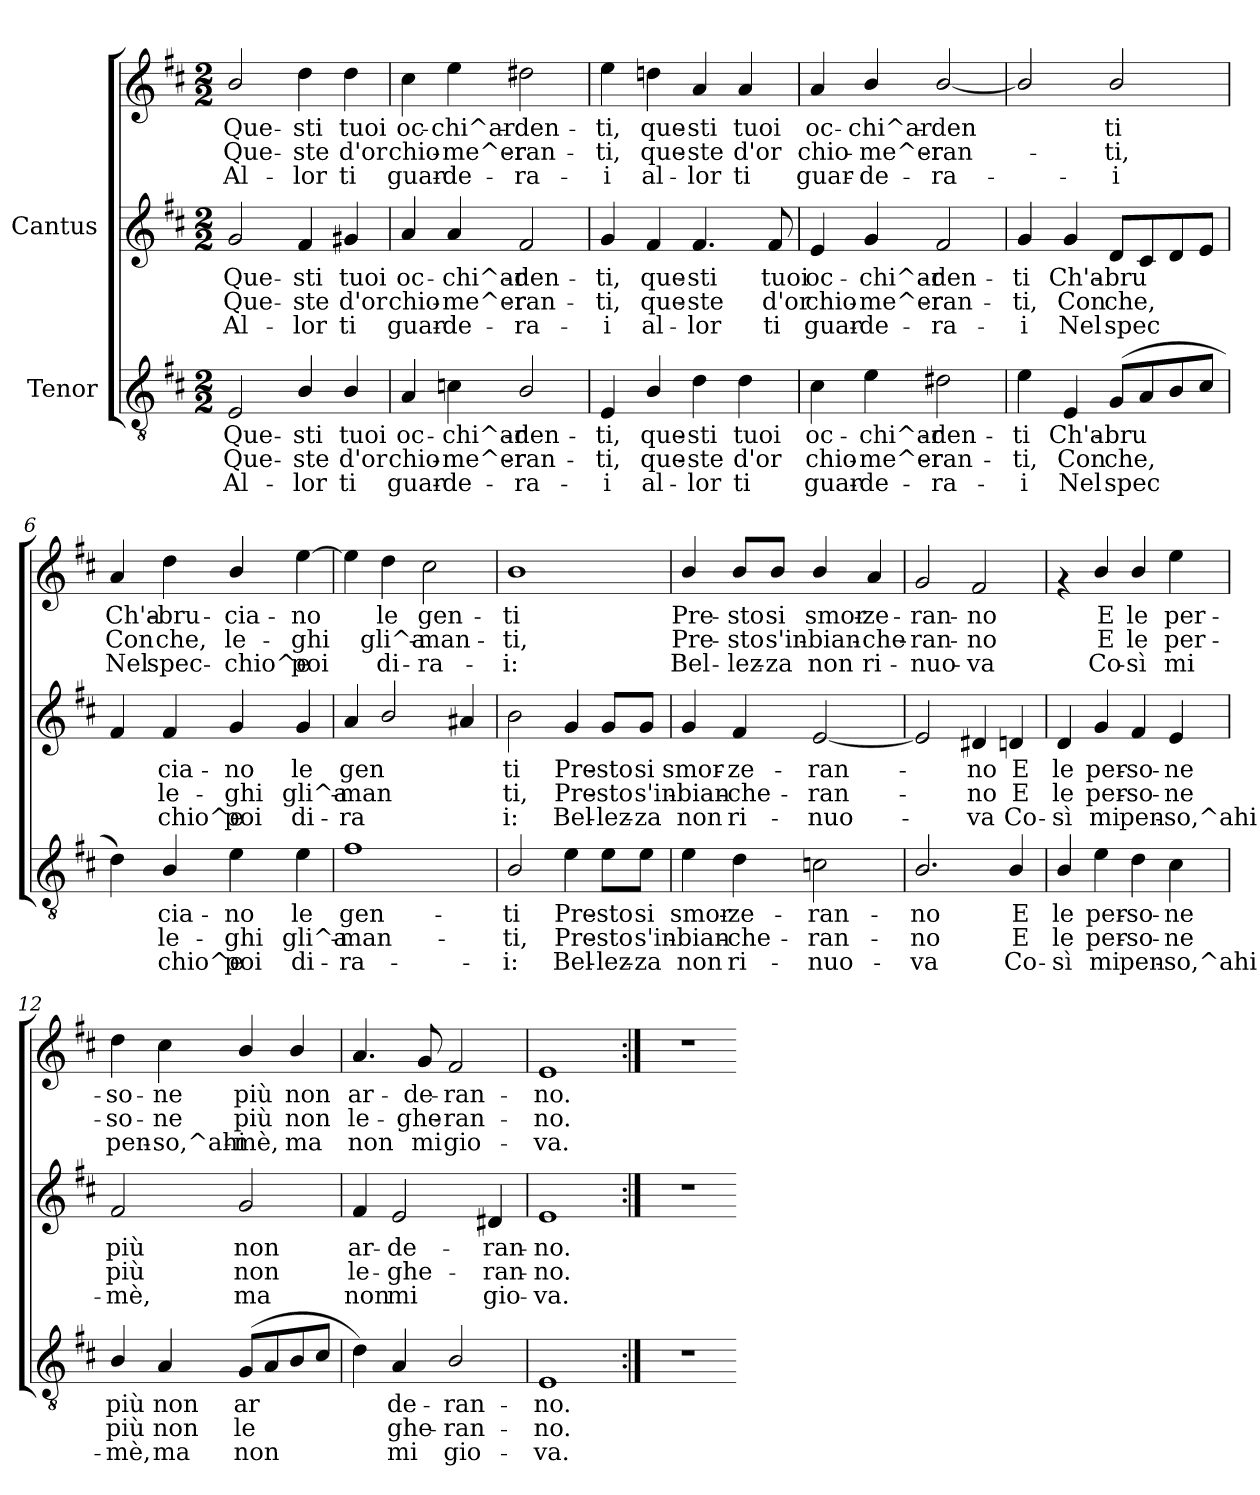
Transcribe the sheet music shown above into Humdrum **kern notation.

**kern	**text	**text	**text	**kern	**text	**text	**text	**kern	**text	**text	**text
*part2	*part2	*part2	*part2	*part1	*part1	*part1	*part1	*part1	*part1	*part1	*part1
*staff3	*staff3	*staff3	*staff3	*staff2	*staff2	*staff2	*staff2	*staff1	*staff1	*staff1	*staff1
*I"Tenor	*	*	*	*I"Cantus	*	*	*	*	*	*	*
!!LO:PB:g=z
*stria5	*	*	*	*stria5	*	*	*	*stria5	*	*	*
*clefGv2	*	*	*	*clefG2	*	*	*	*clefG2	*	*	*
*k[f#c#]	*	*	*	*k[f#c#]	*	*	*	*k[f#c#]	*	*	*
*D:	*	*	*	*D:	*	*	*	*D:	*	*	*
*M2/2	*	*	*	*M2/2	*	*	*	*M2/2	*	*	*
*MM168	*	*	*	*MM168	*	*	*	*MM168	*	*	*
=1	=1	=1	=1	=1	=1	=1	=1	=1	=1	=1	=1
!	!LO:LY:b:cj	!LO:LY:b:cj	!LO:LY:b:cj	!	!LO:LY:b:cj	!LO:LY:b:cj	!LO:LY:b:cj	!	!LO:LY:b:cj	!LO:LY:b:cj	!LO:LY:b:cj
2E/	Que-	-Que-	-Al-	2g/	Que-	-Que-	-Al-	2b/	Que-	-Que-	-Al-
!	!LO:LY:b:cj	!LO:LY:b:cj	!LO:LY:b:cj	!	!LO:LY:b:cj	!LO:LY:b:cj	!LO:LY:b:cj	!	!LO:LY:b:cj	!LO:LY:b:cj	!LO:LY:b:cj
4B/	-sti	ste	lor	4f#/	-sti	ste	lor	4dd\	-sti	ste	lor
!	!LO:LY:b:cj	!LO:LY:b:cj	!LO:LY:b:cj	!	!LO:LY:b:cj	!LO:LY:b:cj	!LO:LY:b:cj	!	!LO:LY:b:cj	!LO:LY:b:cj	!LO:LY:b:cj
4B/	tuoi	d'or	ti	4g#X/	tuoi	d'or	ti	4dd\	tuoi	d'or	ti
=2	=2	=2	=2	=2	=2	=2	=2	=2	=2	=2	=2
!	!LO:LY:b:cj	!LO:LY:b:cj	!LO:LY:b:cj	!	!LO:LY:b:cj	!LO:LY:b:cj	!LO:LY:b:cj	!	!LO:LY:b:cj	!LO:LY:b:cj	!LO:LY:b:cj
4A/	oc-	-chio-	-guar-	4a/	-oc-	-chio-	-guar-	4cc#\	oc-	-chio-	-guar-
!	!LO:LY:b:cj	!LO:LY:b:cj	!LO:LY:b:cj	!	!LO:LY:b:cj	!LO:LY:b:cj	!LO:LY:b:cj	!	!LO:LY:b:cj	!LO:LY:b:cj	!LO:LY:b:cj
4cn\	-chi^ar-	-me^er-	-de-	4a/	-chi^ar-	-me^er-	-de-	4ee\	-chi^ar-	-me^er-	-de-
!	!LO:LY:b:cj	!LO:LY:b:cj	!LO:LY:b:cj	!	!LO:LY:b:cj	!LO:LY:b:cj	!LO:LY:b:cj	!	!LO:LY:b:cj	!LO:LY:b:cj	!LO:LY:b:cj
2B/	-den-	-ran-	-ra-	2f#/	-den-	-ran-	-ra-	2dd#X\	-den-	-ran-	-ra-
=3	=3	=3	=3	=3	=3	=3	=3	=3	=3	=3	=3
!	!LO:LY:b:cj	!LO:LY:b:cj	!LO:LY:b:cj	!	!LO:LY:b:cj	!LO:LY:b:cj	!LO:LY:b:cj	!	!LO:LY:b:cj	!LO:LY:b:cj	!LO:LY:b:cj
4E/	-ti,	ti,	i	4g/	ti,	ti,	i	4ee\	-ti,	ti,	i
!	!LO:LY:b:cj	!LO:LY:b:cj	!LO:LY:b:cj	!	!LO:LY:b:cj	!LO:LY:b:cj	!LO:LY:b:cj	!	!LO:LY:b:cj	!LO:LY:b:cj	!LO:LY:b:cj
4B/	que-	-que-	-al-	4f#/	que-	-que-	-al-	4ddn\	que-	-que-	-al-
!	!LO:LY:b:cj	!LO:LY:b:cj	!LO:LY:b:cj	!	!LO:LY:b:cj	!LO:LY:b:cj	!LO:LY:b:cj	!	!LO:LY:b:cj	!LO:LY:b:cj	!LO:LY:b:cj
4d\	-sti	ste	lor	4.f#/	-sti	ste	lor	4a/	-sti	ste	lor
!	!LO:LY:b:cj	!LO:LY:b:cj	!LO:LY:b:cj	!	!	!	!	!	!LO:LY:b:cj	!LO:LY:b:cj	!LO:LY:b:cj
4d\	tuoi	d'or	ti	.	.	.	.	4a/	tuoi	d'or	ti
!	!	!	!	!	!LO:LY:b:cj	!LO:LY:b:cj	!LO:LY:b:cj	!	!	!	!
.	.	.	.	8f#/	tuoi	d'or	ti	.	.	.	.
=4	=4	=4	=4	=4	=4	=4	=4	=4	=4	=4	=4
!	!LO:LY:b:cj	!LO:LY:b:cj	!LO:LY:b:cj	!	!LO:LY:b:cj	!LO:LY:b:cj	!LO:LY:b:cj	!	!LO:LY:b:cj	!LO:LY:b:cj	!LO:LY:b:cj
4c#\	oc-	-chio-	-guar-	4e/	-oc-	-chio-	-guar-	4a/	oc-	-chio-	-guar-
!	!LO:LY:b:cj	!LO:LY:b:cj	!LO:LY:b:cj	!	!LO:LY:b:cj	!LO:LY:b:cj	!LO:LY:b:cj	!	!LO:LY:b:cj	!LO:LY:b:cj	!LO:LY:b:cj
4e\	-chi^ar-	-me^er-	-de-	4g/	-chi^ar-	-me^er-	-de-	4b/	-chi^ar-	-me^er-	-de-
!	!LO:LY:b:cj	!LO:LY:b:cj	!LO:LY:b:cj	!	!LO:LY:b:cj	!LO:LY:b:cj	!LO:LY:b:cj	!	!LO:LY:b:cj	!LO:LY:b:cj	!LO:LY:b:cj
2d#X\	-den-	-ran-	-ra-	2f#/	-den-	-ran-	-ra-	[<2b/	-den-	-ran-	-ra-
!!LO:LB:g=z
=5	=5	=5	=5	=5	=5	=5	=5	=5	=5	=5	=5
!	!LO:LY:b:cj	!LO:LY:b:cj	!LO:LY:b:cj	!	!LO:LY:b:cj	!LO:LY:b:cj	!LO:LY:b:cj	!	!LO:LY:b:cj	!LO:LY:b:cj	!LO:LY:b:cj
4e\	-ti	ti,	i	4g/	ti	ti,	i	2b/]	-	.	.
!	!LO:LY:b:cj	!LO:LY:b:cj	!LO:LY:b:cj	!	!LO:LY:b:cj	!LO:LY:b:cj	!LO:LY:b:cj	!	!	!	!
4E/	Ch'a-	-Con	Nel	4g/	Ch'a-	-Con	Nel	.	.	.	.
!	!LO:LY:b:cj	!LO:LY:b:cj	!LO:LY:b:cj	!	!LO:LY:b:cj	!LO:LY:b:cj	!LO:LY:b:cj	!	!LO:LY:b:cj	!LO:LY:b:cj	!LO:LY:b:cj
(<8G/L	bru-	-che,	spec-	8d/L	bru-	-che,	spec-	2b/	ti	ti,	i
!	!LO:LY:b:cj	!LO:LY:b:cj	!LO:LY:b:cj	!	!LO:LY:b:cj	!LO:LY:b:cj	!LO:LY:b:cj	!	!	!	!
8A/	--	-	-	8c#/	--	-	-	.	.	.	.
!	!LO:LY:b:cj	!LO:LY:b:cj	!LO:LY:b:cj	!	!LO:LY:b:cj	!LO:LY:b:cj	!LO:LY:b:cj	!	!	!	!
8B/	--	-	-	8d/	--	-	-	.	.	.	.
!	!LO:LY:b:cj	!LO:LY:b:cj	!LO:LY:b:cj	!	!LO:LY:b:cj	!LO:LY:b:cj	!LO:LY:b:cj	!	!	!	!
8c#/J	--	-	-	8e/J	--	-	-	.	.	.	.
=6	=6	=6	=6	=6	=6	=6	=6	=6	=6	=6	=6
!	!LO:LY:b:cj	!LO:LY:b:cj	!LO:LY:b:cj	!	!LO:LY:b:cj	!LO:LY:b:cj	!LO:LY:b:cj	!	!LO:LY:b:cj	!LO:LY:b:cj	!LO:LY:b:cj
4d\)	-	.	.	4f#/	.	.	.	4a/	-Ch'a-	-Con	Nel
!	!LO:LY:b:cj	!LO:LY:b:cj	!LO:LY:b:cj	!	!LO:LY:b:cj	!LO:LY:b:cj	!LO:LY:b:cj	!	!LO:LY:b:cj	!LO:LY:b:cj	!LO:LY:b:cj
4B/	cia-	-le-	-chio^e	4f#/	cia-	-le-	-chio^e	4dd\	bru-	-che,	spec-
!	!LO:LY:b:cj	!LO:LY:b:cj	!LO:LY:b:cj	!	!LO:LY:b:cj	!LO:LY:b:cj	!LO:LY:b:cj	!	!LO:LY:b:cj	!LO:LY:b:cj	!LO:LY:b:cj
4e\	no	ghi	poi	4g/	no	ghi	poi	4b/	-cia-	-le-	-chio^e
!	!LO:LY:b:cj	!LO:LY:b:cj	!LO:LY:b:cj	!	!LO:LY:b:cj	!LO:LY:b:cj	!LO:LY:b:cj	!	!LO:LY:b:cj	!LO:LY:b:cj	!LO:LY:b:cj
4e\	le	gli^a-	-di-	4g/	le	gli^a-	-di-	[>4ee\	no	ghi	poi
=7	=7	=7	=7	=7	=7	=7	=7	=7	=7	=7	=7
!	!LO:LY:b:cj	!LO:LY:b:cj	!LO:LY:b:cj	!	!LO:LY:b:cj	!LO:LY:b:cj	!LO:LY:b:cj	!	!LO:LY:b:cj	!LO:LY:b:cj	!LO:LY:b:cj
1f#	-gen-	-man-	-ra-	4a/	-gen-	-man-	-ra-	4ee\]	-	.	.
!	!	!	!	!	!LO:LY:b:cj	!LO:LY:b:cj	!LO:LY:b:cj	!	!LO:LY:b:cj	!LO:LY:b:cj	!LO:LY:b:cj
.	.	.	.	2b/	--	--	--	4dd\	le	gli^a-	-di-
!	!	!	!	!	!	!	!	!	!LO:LY:b:cj	!LO:LY:b:cj	!LO:LY:b:cj
.	.	.	.	.	.	.	.	2cc#\	-gen-	-man-	-ra-
!	!	!	!	!	!LO:LY:b:cj	!LO:LY:b:cj	!LO:LY:b:cj	!	!	!	!
.	.	.	.	4a#X/	--	--	--	.	.	.	.
=8	=8	=8	=8	=8	=8	=8	=8	=8	=8	=8	=8
!	!LO:LY:b:cj	!LO:LY:b:cj	!LO:LY:b:cj	!	!LO:LY:b:cj	!LO:LY:b:cj	!LO:LY:b:cj	!	!LO:LY:b:cj	!LO:LY:b:cj	!LO:LY:b:cj
2B/	-ti	ti,	i:	2b\	ti	ti,	i:	1b	-ti	ti,	i:
!	!LO:LY:b:cj	!LO:LY:b:cj	!LO:LY:b:cj	!	!LO:LY:b:cj	!LO:LY:b:cj	!LO:LY:b:cj	!	!	!	!
4e\	Pre-	-Pre-	-Bel-	4g/	Pre-	-Pre-	-Bel-	.	.	.	.
!	!LO:LY:b:cj	!LO:LY:b:cj	!LO:LY:b:cj	!	!LO:LY:b:cj	!LO:LY:b:cj	!LO:LY:b:cj	!	!	!	!
8e\L	-sto	sto	lez-	8g/L	-sto	sto	lez-	.	.	.	.
!	!LO:LY:b:cj	!LO:LY:b:cj	!LO:LY:b:cj	!	!LO:LY:b:cj	!LO:LY:b:cj	!LO:LY:b:cj	!	!	!	!
8e\J	-si	s'in-	-za	8g/J	-si	s'in-	-za	.	.	.	.
!!LO:LB:g=z
=9	=9	=9	=9	=9	=9	=9	=9	=9	=9	=9	=9
!	!LO:LY:b:cj	!LO:LY:b:cj	!LO:LY:b:cj	!	!LO:LY:b:cj	!LO:LY:b:cj	!LO:LY:b:cj	!	!LO:LY:b:cj	!LO:LY:b:cj	!LO:LY:b:cj
4e\	smor-	-bian-	-non	4g/	-smor-	-bian-	-non	4b/	Pre-	-Pre-	-Bel-
!	!LO:LY:b:cj	!LO:LY:b:cj	!LO:LY:b:cj	!	!LO:LY:b:cj	!LO:LY:b:cj	!LO:LY:b:cj	!	!LO:LY:b:cj	!LO:LY:b:cj	!LO:LY:b:cj
4d\	ze-	-che-	-ri-	4f#/	ze-	-che-	-ri-	8b/L	-sto	sto	lez-
!	!	!	!	!	!	!	!	!	!LO:LY:b:cj	!LO:LY:b:cj	!LO:LY:b:cj
.	.	.	.	.	.	.	.	8b/J	-si	s'in-	-za
!	!LO:LY:b:cj	!LO:LY:b:cj	!LO:LY:b:cj	!	!LO:LY:b:cj	!LO:LY:b:cj	!LO:LY:b:cj	!	!LO:LY:b:cj	!LO:LY:b:cj	!LO:LY:b:cj
2cn\	-ran-	-ran-	-nuo-	[<2e/	-ran-	-ran-	-nuo-	4b/	smor-	-bian-	-non
!	!	!	!	!	!	!	!	!	!LO:LY:b:cj	!LO:LY:b:cj	!LO:LY:b:cj
.	.	.	.	.	.	.	.	4a/	ze-	-che-	-ri-
=10	=10	=10	=10	=10	=10	=10	=10	=10	=10	=10	=10
!	!LO:LY:b:cj	!LO:LY:b:cj	!LO:LY:b:cj	!	!LO:LY:b:cj	!LO:LY:b:cj	!LO:LY:b:cj	!	!LO:LY:b:cj	!LO:LY:b:cj	!LO:LY:b:cj
2.B/	-no	no	va	2e/]	.	.	.	2g/	-ran-	-ran-	-nuo-
!	!	!	!	!	!LO:LY:b:cj	!LO:LY:b:cj	!LO:LY:b:cj	!	!LO:LY:b:cj	!LO:LY:b:cj	!LO:LY:b:cj
.	.	.	.	4d#X/	no	no	va	2f#/	-no	no	va
!	!LO:LY:b:cj	!LO:LY:b:cj	!LO:LY:b:cj	!	!LO:LY:b:cj	!LO:LY:b:cj	!LO:LY:b:cj	!	!	!	!
4B/	E	E	Co-	4dn/	E	E	Co-	.	.	.	.
=11	=11	=11	=11	=11	=11	=11	=11	=11	=11	=11	=11
!	!LO:LY:b:cj	!LO:LY:b:cj	!LO:LY:b:cj	!	!LO:LY:b:cj	!LO:LY:b:cj	!LO:LY:b:cj	!	!	!	!
4B/	-le	le	sì	4d/	le	le	sì	4rf	.	.	.
!	!LO:LY:b:cj	!LO:LY:b:cj	!LO:LY:b:cj	!	!LO:LY:b:cj	!LO:LY:b:cj	!LO:LY:b:cj	!	!LO:LY:b:cj	!LO:LY:b:cj	!LO:LY:b:cj
4e\	per-	-per-	-mi	4g/	per-	-per-	-mi	4b/	-E	E	Co-
!	!LO:LY:b:cj	!LO:LY:b:cj	!LO:LY:b:cj	!	!LO:LY:b:cj	!LO:LY:b:cj	!LO:LY:b:cj	!	!LO:LY:b:cj	!LO:LY:b:cj	!LO:LY:b:cj
4d\	so-	-so-	-pen-	4f#/	so-	-so-	-pen-	4b/	-le	le	sì
!	!LO:LY:b:cj	!LO:LY:b:cj	!LO:LY:b:cj	!	!LO:LY:b:cj	!LO:LY:b:cj	!LO:LY:b:cj	!	!LO:LY:b:cj	!LO:LY:b:cj	!LO:LY:b:cj
4c#\	-ne	ne	so,^ahi-	4e/	-ne	ne	so,^ahi-	4ee\	per-	-per-	-mi
=12	=12	=12	=12	=12	=12	=12	=12	=12	=12	=12	=12
!	!LO:LY:b:cj	!LO:LY:b:cj	!LO:LY:b:cj	!	!LO:LY:b:cj	!LO:LY:b:cj	!LO:LY:b:cj	!	!LO:LY:b:cj	!LO:LY:b:cj	!LO:LY:b:cj
4B/	-più	più	mè,	2f#/	più	più	mè,	4dd\	-so-	-so-	-pen-
!	!LO:LY:b:cj	!LO:LY:b:cj	!LO:LY:b:cj	!	!	!	!	!	!LO:LY:b:cj	!LO:LY:b:cj	!LO:LY:b:cj
4A/	non	non	ma	.	.	.	.	4cc#\	-ne	ne	so,^ahi-
!	!LO:LY:b:cj	!LO:LY:b:cj	!LO:LY:b:cj	!	!LO:LY:b:cj	!LO:LY:b:cj	!LO:LY:b:cj	!	!LO:LY:b:cj	!LO:LY:b:cj	!LO:LY:b:cj
(<8G/L	ar-	-le-	-non	2g/	non	non	ma	4b/	-più	più	mè,
!	!LO:LY:b:cj	!LO:LY:b:cj	!LO:LY:b:cj	!	!	!	!	!	!	!	!
8A/	-	--	-	.	.	.	.	.	.	.	.
!	!LO:LY:b:cj	!LO:LY:b:cj	!LO:LY:b:cj	!	!	!	!	!	!LO:LY:b:cj	!LO:LY:b:cj	!LO:LY:b:cj
8B/	-	--	-	.	.	.	.	4b/	non	non	ma
!	!LO:LY:b:cj	!LO:LY:b:cj	!LO:LY:b:cj	!	!	!	!	!	!	!	!
8c#/J	-	--	-	.	.	.	.	.	.	.	.
=13	=13	=13	=13	=13	=13	=13	=13	=13	=13	=13	=13
!	!LO:LY:b:cj	!LO:LY:b:cj	!LO:LY:b:cj	!	!LO:LY:b:cj	!LO:LY:b:cj	!LO:LY:b:cj	!	!LO:LY:b:cj	!LO:LY:b:cj	!LO:LY:b:cj
4d\)	.	.	.	4f#/	-ar-	-le-	-non	4.a/	ar-	-le-	-non
!	!LO:LY:b:cj	!LO:LY:b:cj	!LO:LY:b:cj	!	!LO:LY:b:cj	!LO:LY:b:cj	!LO:LY:b:cj	!	!	!	!
4A/	de-	-ghe-	-mi	2e/	de-	-ghe-	-mi	.	.	.	.
!	!	!	!	!	!	!	!	!	!LO:LY:b:cj	!LO:LY:b:cj	!LO:LY:b:cj
.	.	.	.	.	.	.	.	8g/	de-	-ghe-	-mi
!	!LO:LY:b:cj	!LO:LY:b:cj	!LO:LY:b:cj	!	!	!	!	!	!LO:LY:b:cj	!LO:LY:b:cj	!LO:LY:b:cj
2B/	ran-	-ran-	-gio-	.	.	.	.	2f#/	ran-	-ran-	-gio-
!	!	!	!	!	!LO:LY:b:cj	!LO:LY:b:cj	!LO:LY:b:cj	!	!	!	!
.	.	.	.	4d#X/	ran-	-ran-	-gio-	.	.	.	.
!!LO:PB:g=z
=14	=14	=14	=14	=14	=14	=14	=14	=14	=14	=14	=14
!	!LO:LY:b:cj	!LO:LY:b:cj	!LO:LY:b:cj	!	!LO:LY:b:cj	!LO:LY:b:cj	!LO:LY:b:cj	!	!LO:LY:b:cj	!LO:LY:b:cj	!LO:LY:b:cj
1E	-no.	no.	va.	1e	no.	no.	va.	1e	-no.	no.	va.
=15:|!	=15:|!	=15:|!	=15:|!	=15:|!	=15:|!	=15:|!	=15:|!	=15:|!	=15:|!	=15:|!	=15:|!
1r	.	.	.	1r	.	.	.	1r	.	.	.
=	==	==	==	==	==	==	==	==	==	==	==
*-	*-	*-	*-	*-	*-	*-	*-	*-	*-	*-	*-
